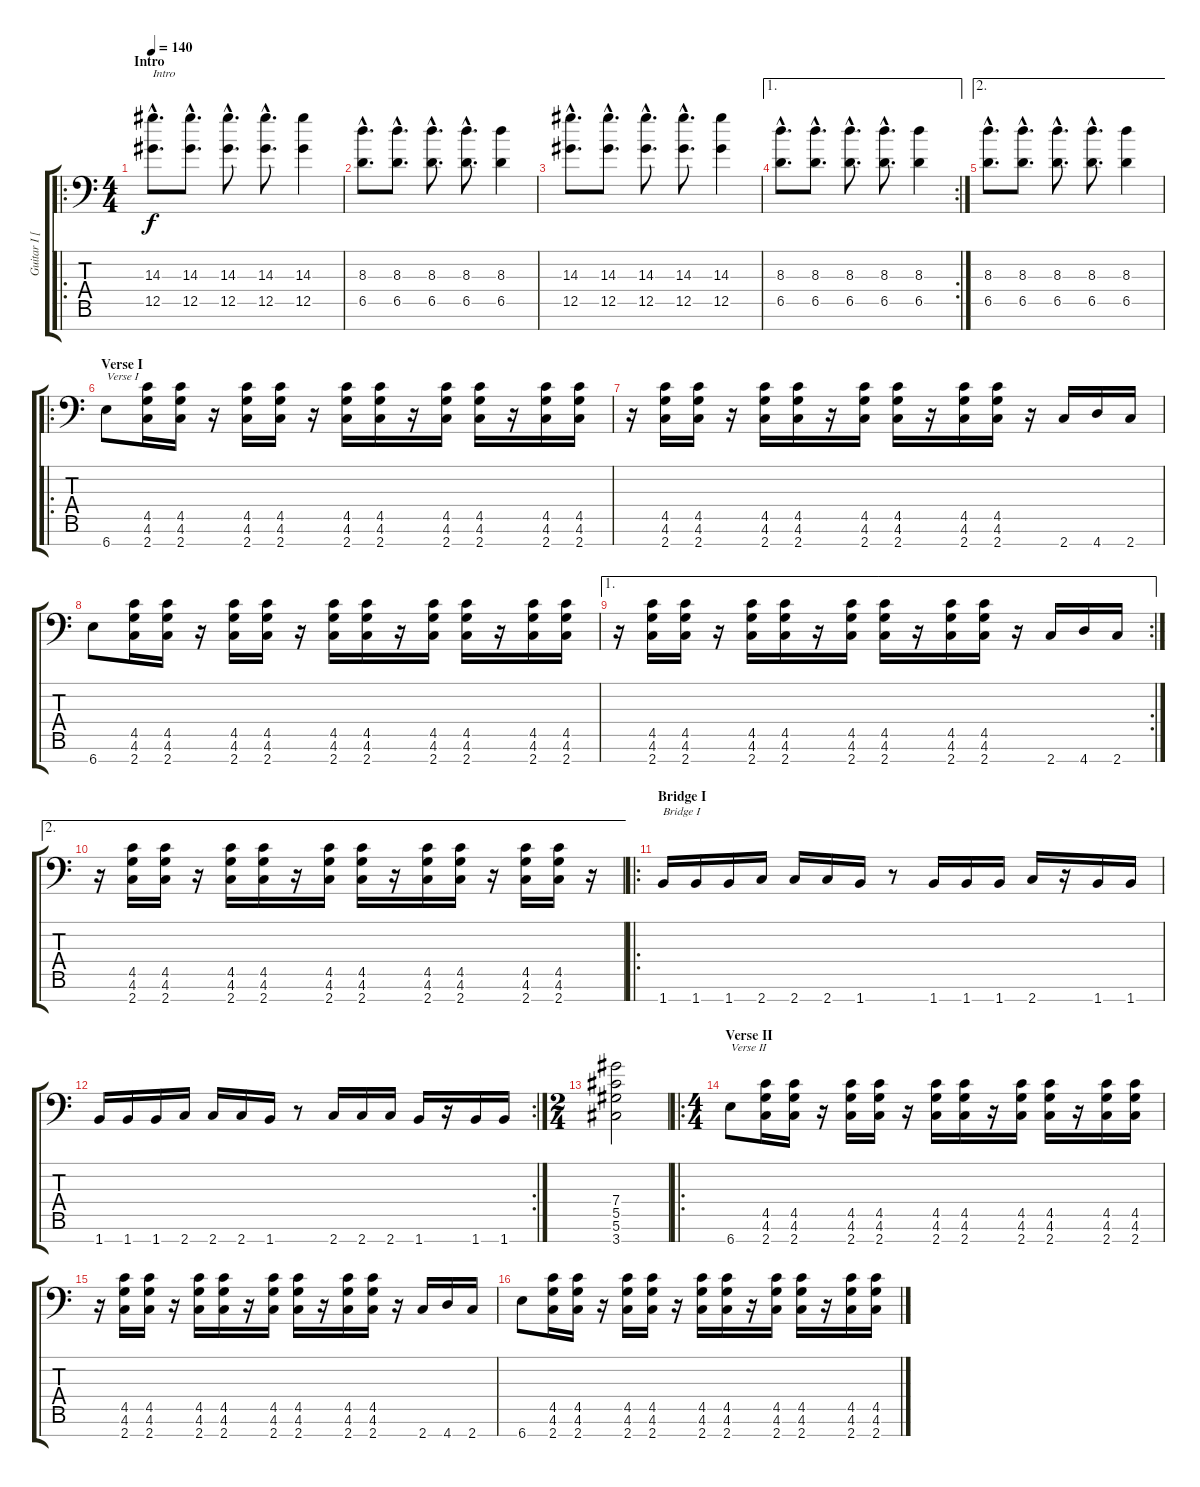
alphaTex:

\track ("Guitar I [Fredrik Thordendal]" "Guitar I [") {instrument distortionguitar}
\staff {score tabs}
\tuning (Eb4 Bb3 Gb3 Db3 Ab2 Eb2 Bb1) {hide}
\ro
\ts (4 4)
\section ("" "Intro")
\tempo 140
\clef f4
\ks c
(14.3{hac} 12.5{hac}).8{d txt "Intro" dy f instrument distortionguitar} (14.3{hac} 12.5{hac}).8{d} (14.3{hac} 12.5{hac}).8{d} (14.3{hac} 12.5{hac}).8{d} (14.3 12.5).4 |
(8.3{hac} 6.5{hac}).8{d} (8.3{hac} 6.5{hac}).8{d} (8.3{hac} 6.5{hac}).8{d} (8.3{hac} 6.5{hac}).8{d} (8.3 6.5).4 |
(14.3{hac} 12.5{hac}).8{d} (14.3{hac} 12.5{hac}).8{d} (14.3{hac} 12.5{hac}).8{d} (14.3{hac} 12.5{hac}).8{d} (14.3 12.5).4 |
\ae 1
\rc 2
(8.3{hac} 6.5{hac}).8{d} (8.3{hac} 6.5{hac}).8{d} (8.3{hac} 6.5{hac}).8{d} (8.3{hac} 6.5{hac}).8{d} (8.3 6.5).4 |
\ae 2
(8.3{hac} 6.5{hac}).8{d} (8.3{hac} 6.5{hac}).8{d} (8.3{hac} 6.5{hac}).8{d} (8.3{hac} 6.5{hac}).8{d} (8.3 6.5).4 |
\ro
\section ("" "Verse I")
6.7.8{txt "Verse I"} (4.5 4.6 2.7).16 (4.5 4.6 2.7).16 r.16 (4.5 4.6 2.7).16 (4.5 4.6 2.7).16 r.16 (4.5 4.6 2.7).16 (4.5 4.6 2.7).16 r.16 (4.5 4.6 2.7).16 (4.5 4.6 2.7).16 r.16 (4.5 4.6 2.7).16 (4.5 4.6 2.7).16 |
r.16 (4.5 4.6 2.7).16 (4.5 4.6 2.7).16 r.16 (4.5 4.6 2.7).16 (4.5 4.6 2.7).16 r.16 (4.5 4.6 2.7).16 (4.5 4.6 2.7).16 r.16 (4.5 4.6 2.7).16 (4.5 4.6 2.7).16 r.16 2.7.16 4.7.16 2.7.16 |
6.7.8 (4.5 4.6 2.7).16 (4.5 4.6 2.7).16 r.16 (4.5 4.6 2.7).16 (4.5 4.6 2.7).16 r.16 (4.5 4.6 2.7).16 (4.5 4.6 2.7).16 r.16 (4.5 4.6 2.7).16 (4.5 4.6 2.7).16 r.16 (4.5 4.6 2.7).16 (4.5 4.6 2.7).16 |
\ae 1
\rc 2
r.16 (4.5 4.6 2.7).16 (4.5 4.6 2.7).16 r.16 (4.5 4.6 2.7).16 (4.5 4.6 2.7).16 r.16 (4.5 4.6 2.7).16 (4.5 4.6 2.7).16 r.16 (4.5 4.6 2.7).16 (4.5 4.6 2.7).16 r.16 2.7.16 4.7.16 2.7.16 |
\ae 2
r.16 (4.5 4.6 2.7).16 (4.5 4.6 2.7).16 r.16 (4.5 4.6 2.7).16 (4.5 4.6 2.7).16 r.16 (4.5 4.6 2.7).16 (4.5 4.6 2.7).16 r.16 (4.5 4.6 2.7).16 (4.5 4.6 2.7).16 r.16 (4.5 4.6 2.7).16 (4.5 4.6 2.7).16 r.16 |
\ro
\section ("" "Bridge I")
1.7.16{txt "Bridge I"} 1.7.16 1.7.16 2.7.16 2.7.16 2.7.16 1.7.16 r.8 1.7.16 1.7.16 1.7.16 2.7.16 r.16 1.7.16 1.7.16 |
\rc 2
1.7.16 1.7.16 1.7.16 2.7.16 2.7.16 2.7.16 1.7.16 r.8 2.7.16 2.7.16 2.7.16 1.7.16 r.16 1.7.16 1.7.16 |
\ts (2 4)
(7.4 5.5 5.6 3.7).2 |
\ro
\ts (4 4)
\section ("" "Verse II")
6.7.8{txt "Verse II"} (4.5 4.6 2.7).16 (4.5 4.6 2.7).16 r.16 (4.5 4.6 2.7).16 (4.5 4.6 2.7).16 r.16 (4.5 4.6 2.7).16 (4.5 4.6 2.7).16 r.16 (4.5 4.6 2.7).16 (4.5 4.6 2.7).16 r.16 (4.5 4.6 2.7).16 (4.5 4.6 2.7).16 |
r.16 (4.5 4.6 2.7).16 (4.5 4.6 2.7).16 r.16 (4.5 4.6 2.7).16 (4.5 4.6 2.7).16 r.16 (4.5 4.6 2.7).16 (4.5 4.6 2.7).16 r.16 (4.5 4.6 2.7).16 (4.5 4.6 2.7).16 r.16 2.7.16 4.7.16 2.7.16 |
6.7.8 (4.5 4.6 2.7).16 (4.5 4.6 2.7).16 r.16 (4.5 4.6 2.7).16 (4.5 4.6 2.7).16 r.16 (4.5 4.6 2.7).16 (4.5 4.6 2.7).16 r.16 (4.5 4.6 2.7).16 (4.5 4.6 2.7).16 r.16 (4.5 4.6 2.7).16 (4.5 4.6 2.7).16
